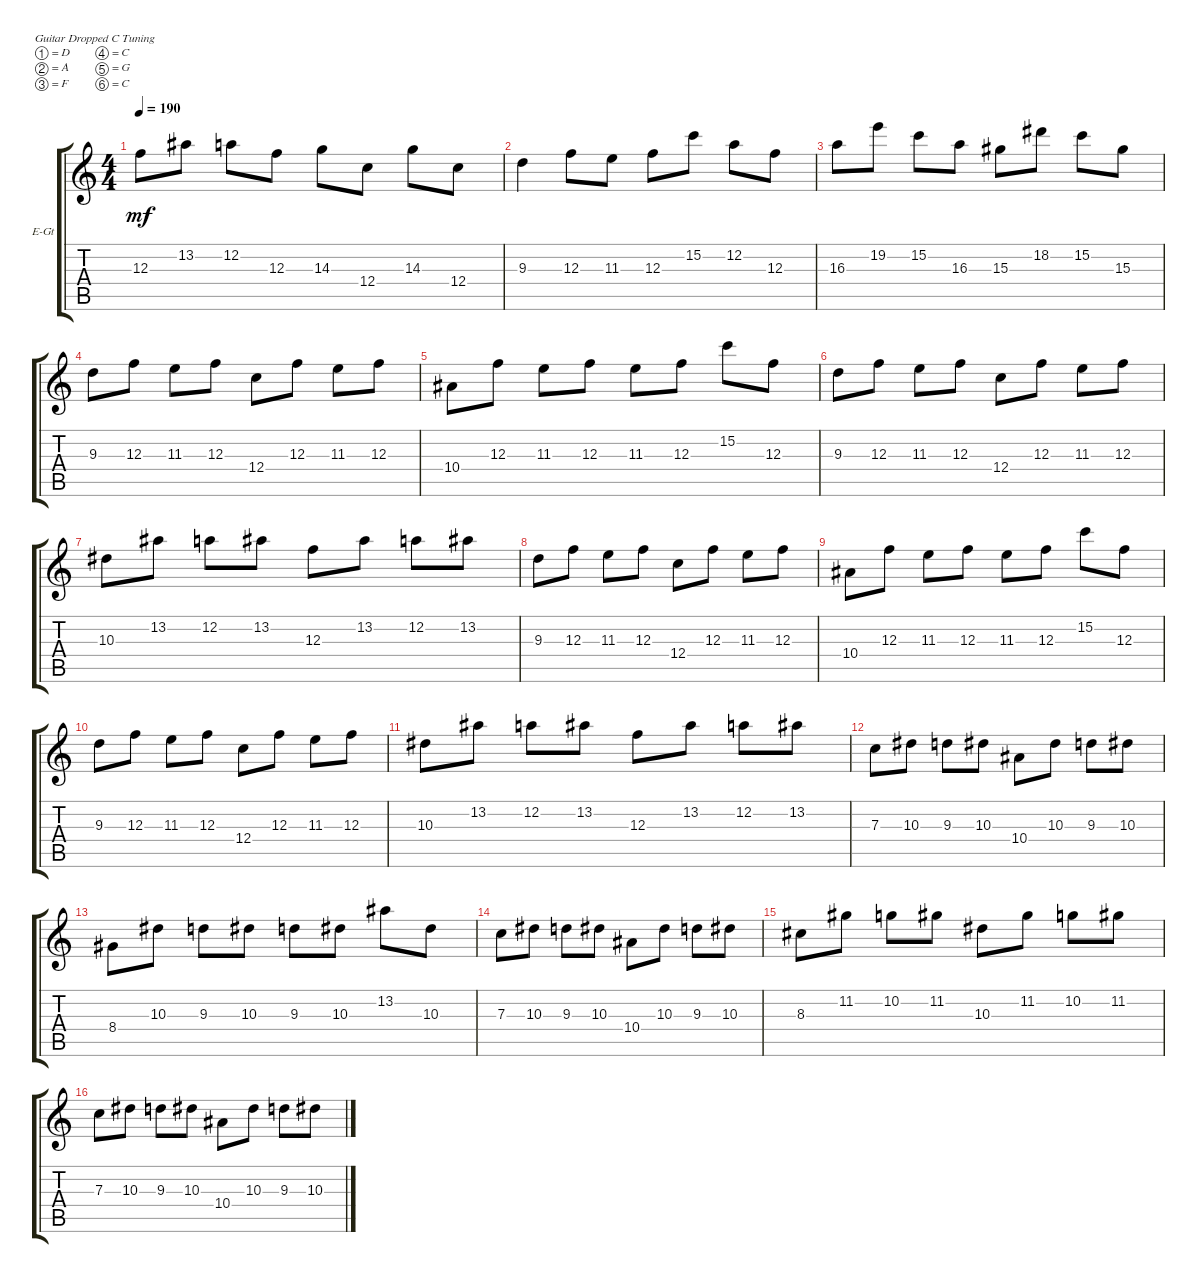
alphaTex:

\defaultSystemsLayout 4
\bracketExtendMode groupsimilarinstruments
\firstSystemTrackNameOrientation horizontal
\otherSystemsTrackNameOrientation horizontal
\track ("Electric Guitar" "E-Gt") {instrument distortionguitar}
\staff {score tabs}
\tuning (D4 A3 F3 C3 G2 C2)
\ts (4 4)
\tempo 190
\clef g2
\ks c
12.3.8{dy mf} 13.2.8 12.2.8 12.3.8 14.3.8 12.4.8 14.3.8 12.4.8 |
9.3.4 12.3.8 11.3.8 12.3.8 15.2.8 12.2.8 12.3.8 |
16.3.8 19.2.8 15.2.8 16.3.8 15.3.8 18.2.8 15.2.8 15.3.8 |
9.3.8 12.3.8 11.3.8 12.3.8 12.4.8 12.3.8 11.3.8 12.3.8 |
10.4.8 12.3.8 11.3.8 12.3.8 11.3.8 12.3.8 15.2.8 12.3.8 |
9.3.8 12.3.8 11.3.8 12.3.8 12.4.8 12.3.8 11.3.8 12.3.8 |
10.3.8 13.2.8 12.2.8 13.2.8 12.3.8 13.2.8 12.2.8 13.2.8 |
9.3.8 12.3.8 11.3.8 12.3.8 12.4.8 12.3.8 11.3.8 12.3.8 |
10.4.8 12.3.8 11.3.8 12.3.8 11.3.8 12.3.8 15.2.8 12.3.8 |
9.3.8 12.3.8 11.3.8 12.3.8 12.4.8 12.3.8 11.3.8 12.3.8 |
10.3.8 13.2.8 12.2.8 13.2.8 12.3.8 13.2.8 12.2.8 13.2.8 |
7.3.8 10.3.8 9.3.8 10.3.8 10.4.8 10.3.8 9.3.8 10.3.8 |
8.4.8 10.3.8 9.3.8 10.3.8 9.3.8 10.3.8 13.2.8 10.3.8 |
7.3.8 10.3.8 9.3.8 10.3.8 10.4.8 10.3.8 9.3.8 10.3.8 |
8.3.8 11.2.8 10.2.8 11.2.8 10.3.8 11.2.8 10.2.8 11.2.8 |
7.3.8 10.3.8 9.3.8 10.3.8 10.4.8 10.3.8 9.3.8 10.3.8
